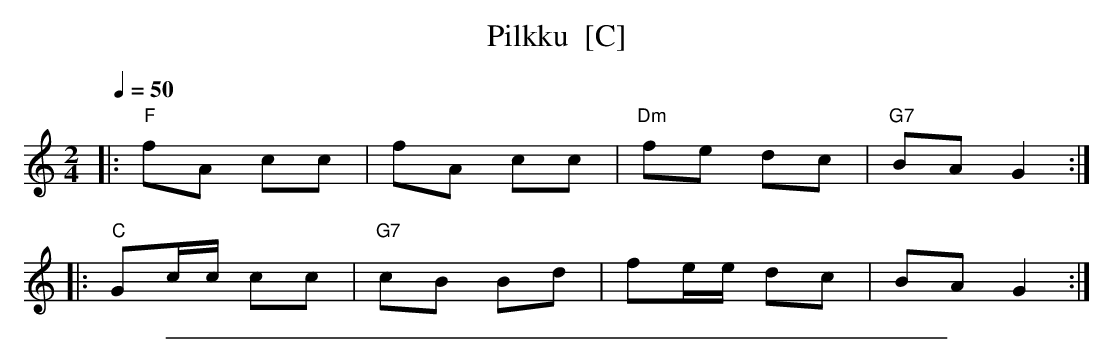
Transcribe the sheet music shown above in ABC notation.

X:1
T: Pilkku  [C]
M: 2/4
L: 1/8
Q: 1/4=50
K: C
|: "F"fA cc | fA cc | "Dm"fe dc | "G7"BA G2 :|
|: "C"Gc/c/ cc | "G7"cB Bd | fe/e/ dc | BA G2 :|
